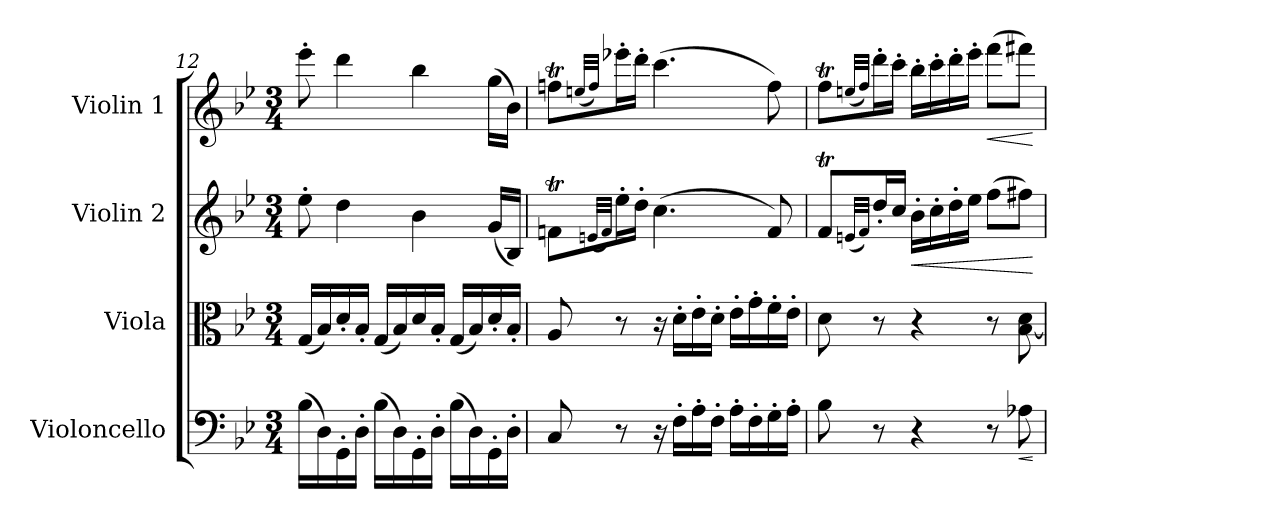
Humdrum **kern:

**kern	**dynam	**kern	**kern	**dynam	**kern	**dynam
*part4	*part4	*part3	*part2	*part2	*part1	*part1
*staff4	*staff4	*staff3	*staff2	*staff2	*staff1	*staff1
*I"Violoncello	*	*I"Viola	*I"Violin 2	*	*I"Violin 1	*
*I'Vc	*	*I'Vla	*I'Vln	*	*I'Vln	*
!!LO:PB:g=z
*clefF4	*	*clefC3	*clefG2	*	*clefG2	*
*k[b-e-]	*	*k[b-e-]	*k[b-e-]	*	*k[b-e-]	*
*M3/4	*	*M3/4	*M3/4	*	*M3/4	*
=12	=12	=12	=12	=12	=12	=12
(16B-\LL	.	(16G/LL	8ee-'\	.	8eee-'\	.
16D\)	.	16B-/)	.	.	.	.
16GG'\	.	16d'/	4dd\	.	4ddd\	.
16D'\JJ	.	16B-'/JJ	.	.	.	.
(16B-\LL	.	(16G/LL	.	.	.	.
16D\)	.	16B-/)	.	.	.	.
16GG'\	.	16d/	4b-\	.	4bb-\	.
16D'\JJ	.	16B-'/JJ	.	.	.	.
(16B-\LL	.	(16G/LL	.	.	.	.
16D\)	.	16B-/)	.	.	.	.
16GG'\	.	16d'/	(16g/LL	.	(16gg\LL	.
16D'\JJ	.	16B-'/JJ	16B-/JJ)	.	16b-\JJ)	.
=13	=13	=13	=13	=13	=13	=13
8C/	.	8A/	8fnT\L	.	8ffnT\L	.
.	.	.	(32qen/LLL	.	(32qeen/LLL	.
.	.	.	32qf/JJJ)	.	32qff/JJJ)	.
8r	.	8r	16ee-'\L	.	16eee-X'\L	.
.	.	.	16dd'\JJ	.	16ddd'\JJ	.
16r	.	16r	(4.cc\	.	(4.ccc\	.
16F'\LL	.	16d'\LL	.	.	.	.
16A'\	.	16e-'\	.	.	.	.
16F'\JJ	.	16d'\JJ	.	.	.	.
16A'\LL	.	16e-'\LL	.	.	.	.
16F'\	.	16g'\	.	.	.	.
16G'\	.	16f'\	8f/)	.	8ff\)	.
16A'\JJ	.	16e-'\JJ	.	.	.	.
!!LO:LB:g=z
=14	=14	=14	=14	=14	=14	=14
8B-\	.	8d\	8fT/L	.	8ffT\L	.
.	.	.	(32qen/LLL	.	(32qeen/LLL	.
.	.	.	32qf/JJJ)	.	32qff/JJJ)	.
8r	.	8r	16dd'/L	.	16ddd'\L	.
.	.	.	16cc/JJ	.	16ccc'\JJ	.
!	!	!	!	!LO:HP:b	!	!
4r	.	4r	16b-'\LL	<	16bb-'\LL	.
.	.	.	16cc'\	.	16ccc'\	.
.	.	.	16dd'\	.	16ddd'\	.
.	.	.	16ee-\JJ	.	16eee-'\JJ	.
!	!	!	!	!	!	!LO:HP:b
8r	.	8r	(8ff\L	.	(8fff\L	<
!	!LO:HP:b	!	!	!	!	!
8A-X\	<	[8B-\ 8d\	8ff#X\J)	.	8fff#X\J)	.
.	[	.	.	[	.	[
=	=	=	=	=	=	=
*-	*-	*-	*-	*-	*-	*-
